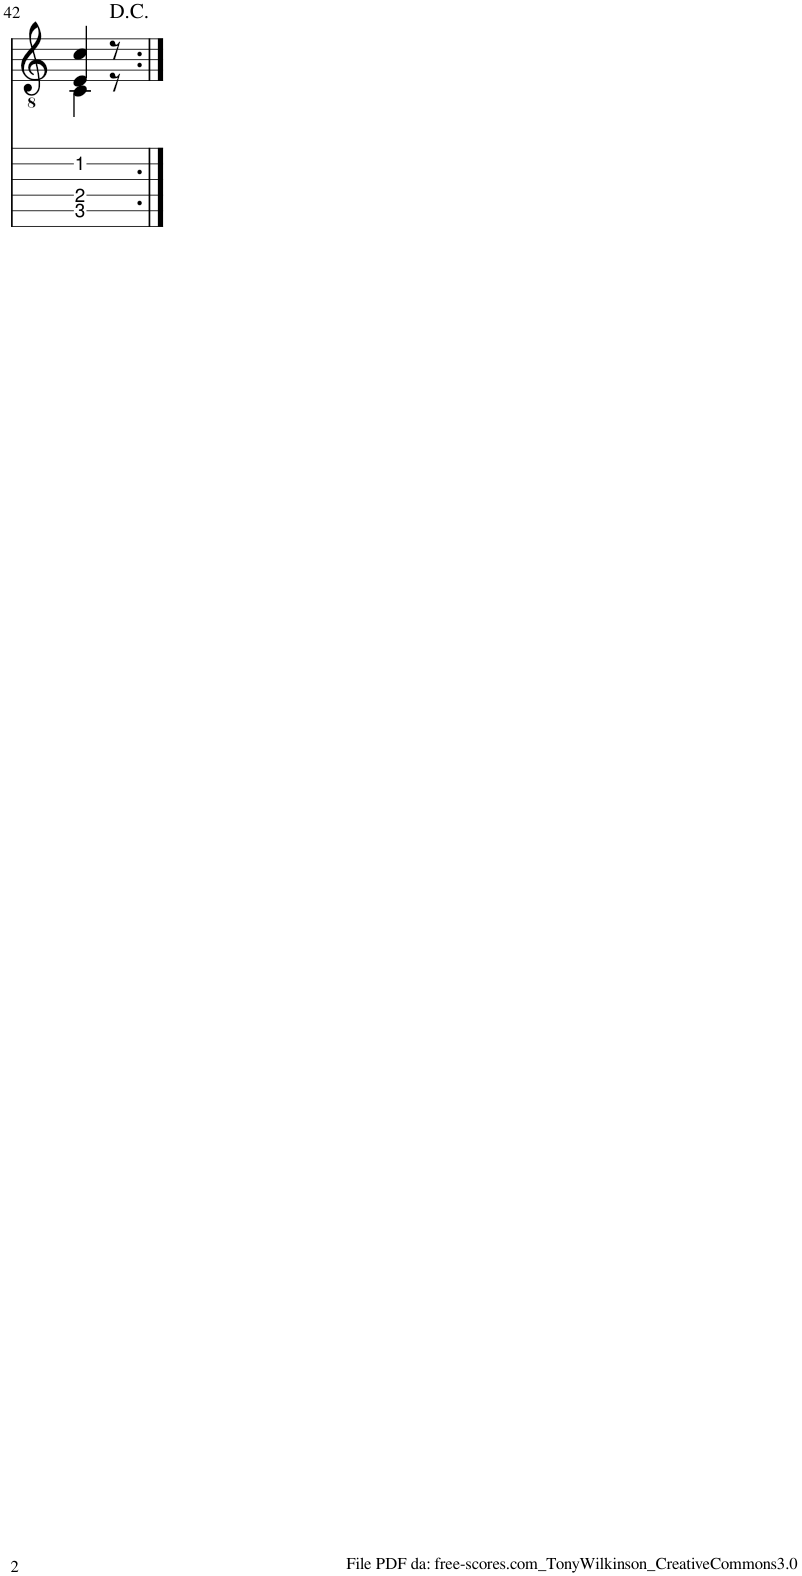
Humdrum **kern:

**kern	**kern
*part1	*part1
*staff2	*staff1
*I"Guitar	*
*I'Guit.	*
!!LO:PB:g=z
*	*clefGv2
*k[]	*k[]
*M3/8	*M3/8
=42	=42
*^	*^
4E 4c	4C	4E/ 4c/	4C\
8r	8r	8r	8r
*v	*v	*	*
*	*v	*v
=:|!	=:|!
*-	*-
